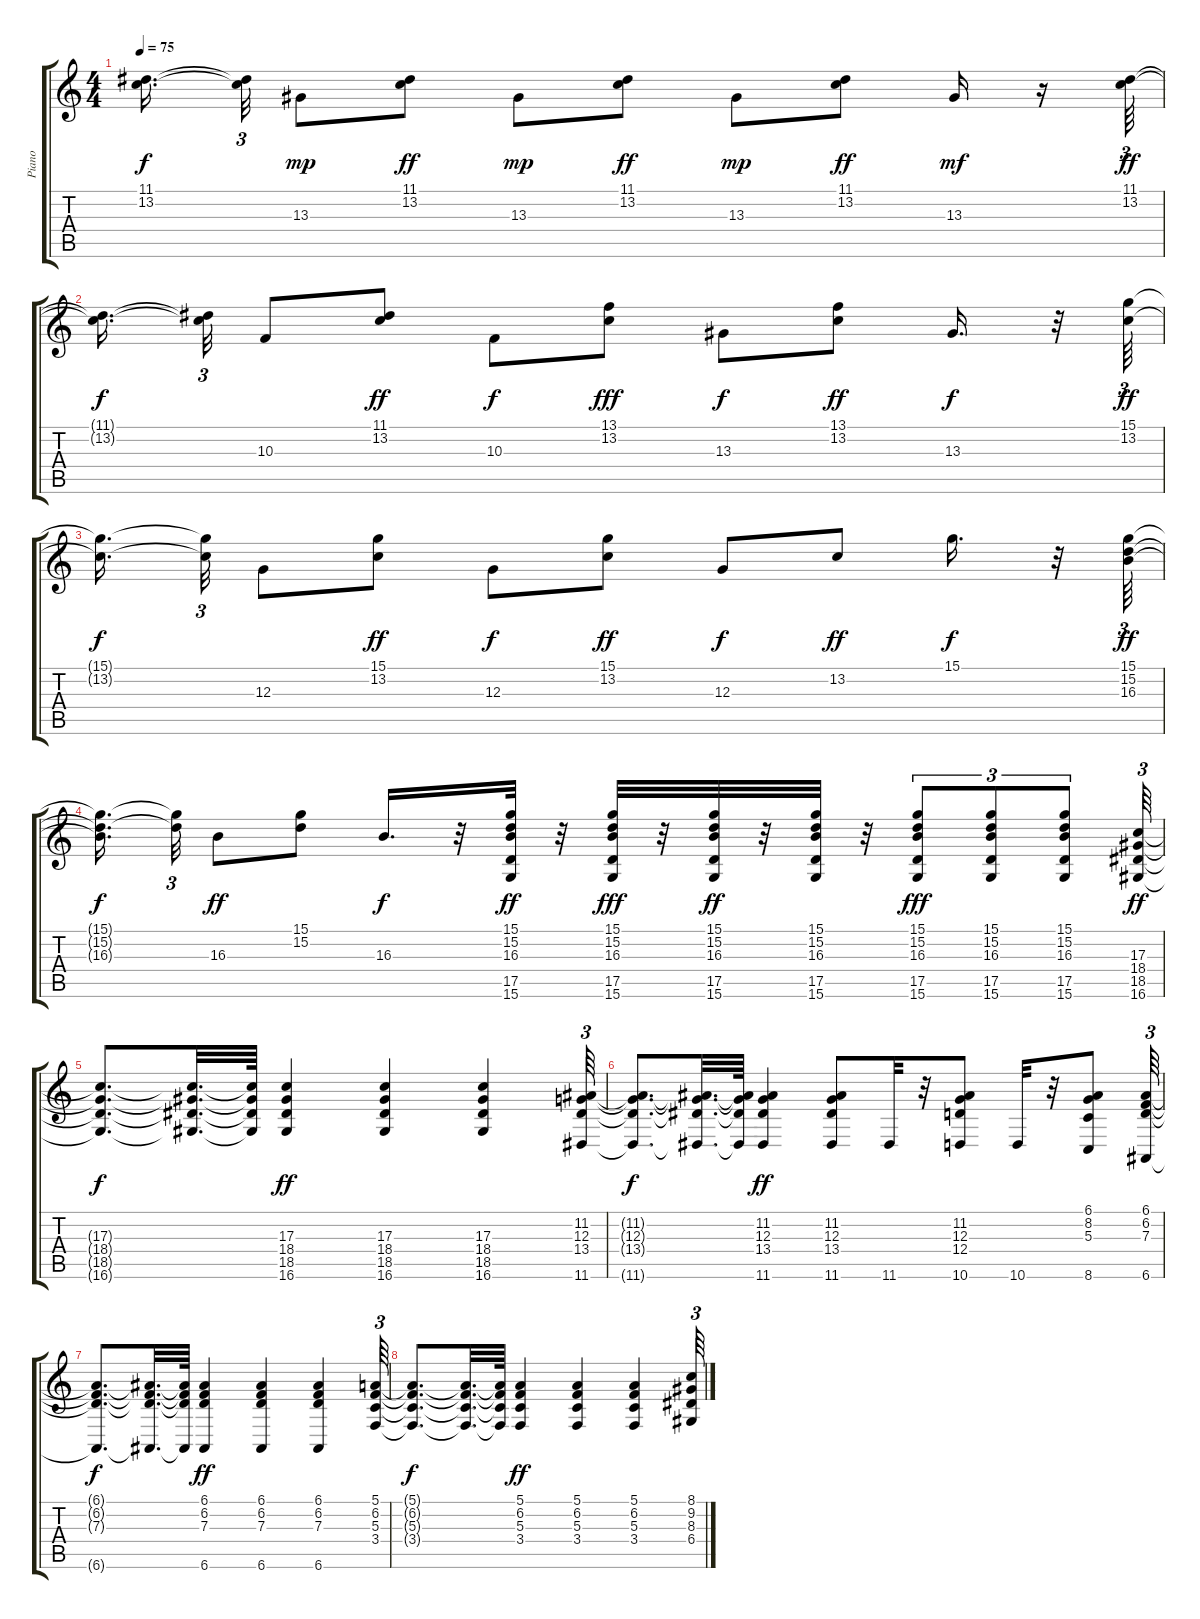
\track ("Piano" "Piano") {instrument acousticgrandpiano}
\staff {score tabs}
\tuning (E4 B3 G3 D3 A2 E2) {hide}
\ts (4 4)
\tempo 75
\clef g2
\ks c
(11.1{t} 13.2{t}).16{d dy f beam splitsecondary} (11.1{t} 13.2{t}).32{tu (3 2)} 13.3.8{dy mp} (11.1 13.2).8{dy ff} 13.3.8{dy mp} (11.1 13.2).8{dy ff} 13.3.8{dy mp} (11.1 13.2).8{dy ff} 13.3.16{dy mf} r.16 (11.1 13.2).64{tu (3 2) dy ff} |
(11.1{t} 13.2{t}).16{d dy f beam splitsecondary} (11.1{t} 13.2{t}).32{tu (3 2)} 10.3.8 (11.1 13.2).8{dy ff} 10.3.8{dy f} (13.1 13.2).8{dy fff} 13.3.8{dy f} (13.1 13.2).8{dy ff} 13.3.16{d dy f} r.32 (15.1 13.2).64{tu (3 2) dy ff} |
(15.1{t} 13.2{t}).16{d dy f beam splitsecondary} (15.1{t} 13.2{t}).32{tu (3 2)} 12.3.8 (15.1 13.2).8{dy ff} 12.3.8{dy f} (15.1 13.2).8{dy ff} 12.3.8{dy f} 13.2.8{dy ff} 15.1.16{d dy f} r.32 (15.1 15.2 16.3).64{tu (3 2) dy ff} |
(15.1{t} 15.2{t} 16.3{t}).16{d dy f beam splitsecondary} (15.1{t} 15.2{t}).32{tu (3 2)} 16.3.8{dy ff} (15.1 15.2).8 16.3.16{d dy f} r.32 (15.1 15.2 16.3 17.5 15.6).32{dy ff} r.32 (15.1 15.2 16.3 17.5 15.6).32{dy fff} r.32 (15.1 15.2 16.3 17.5 15.6).32{dy ff} r.32 (15.1 15.2 16.3 17.5 15.6).32 r.32 (15.1 15.2 16.3 17.5 15.6).8{tu (3 2) dy fff} (15.1 15.2 16.3 17.5 15.6).8{tu (3 2)} (15.1 15.2 16.3 17.5 15.6).8{tu (3 2)} (17.3 18.4 18.5 16.6).64{tu (3 2) dy ff} |
(17.3{t} 18.4{t} 18.5{t} 16.6{t}).8{d dy f} (17.3{t} 18.4{t} 18.5{t} 16.6{t}).32{d} (17.3{t} 18.4{t} 18.5{t} 16.6{t}).64 (17.3 18.4 18.5 16.6).4{dy ff} (17.3 18.4 18.5 16.6).4 (17.3 18.4 18.5 16.6).4 (11.2 12.3 13.4 11.6).64{tu (3 2)} |
(11.2{t} 12.3{t} 13.4{t} 11.6{t}).8{d dy f} (11.2{t} 12.3{t} 13.4{t} 11.6{t}).32{d} (11.2{t} 12.3{t} 13.4{t} 11.6{t}).64 (11.2 12.3 13.4 11.6).4{dy ff} (11.2 12.3 13.4 11.6).8 11.6.32 r.32 (11.2 12.3 12.4 10.6).8 10.6.32 r.32 (6.1 8.2 5.3 8.6).8 (6.1 6.2 7.3 6.6).64{tu (3 2)} |
(6.1{t} 6.2{t} 7.3{t} 6.6{t}).8{d dy f} (6.1{t} 6.2{t} 7.3{t} 6.6{t}).32{d} (6.1{t} 6.2{t} 7.3{t} 6.6{t}).64 (6.1 6.2 7.3 6.6).4{dy ff} (6.1 6.2 7.3 6.6).4 (6.1 6.2 7.3 6.6).4 (5.1 6.2 5.3 3.4).64{tu (3 2)} |
(5.1{t} 6.2{t} 5.3{t} 3.4{t}).8{d dy f} (5.1{t} 6.2{t} 5.3{t} 3.4{t}).32{d} (5.1{t} 6.2{t} 5.3{t} 3.4{t}).64 (5.1 6.2 5.3 3.4).4{dy ff} (5.1 6.2 5.3 3.4).4 (5.1 6.2 5.3 3.4).4 (8.1 9.2 8.3 6.4).64{tu (3 2)}
